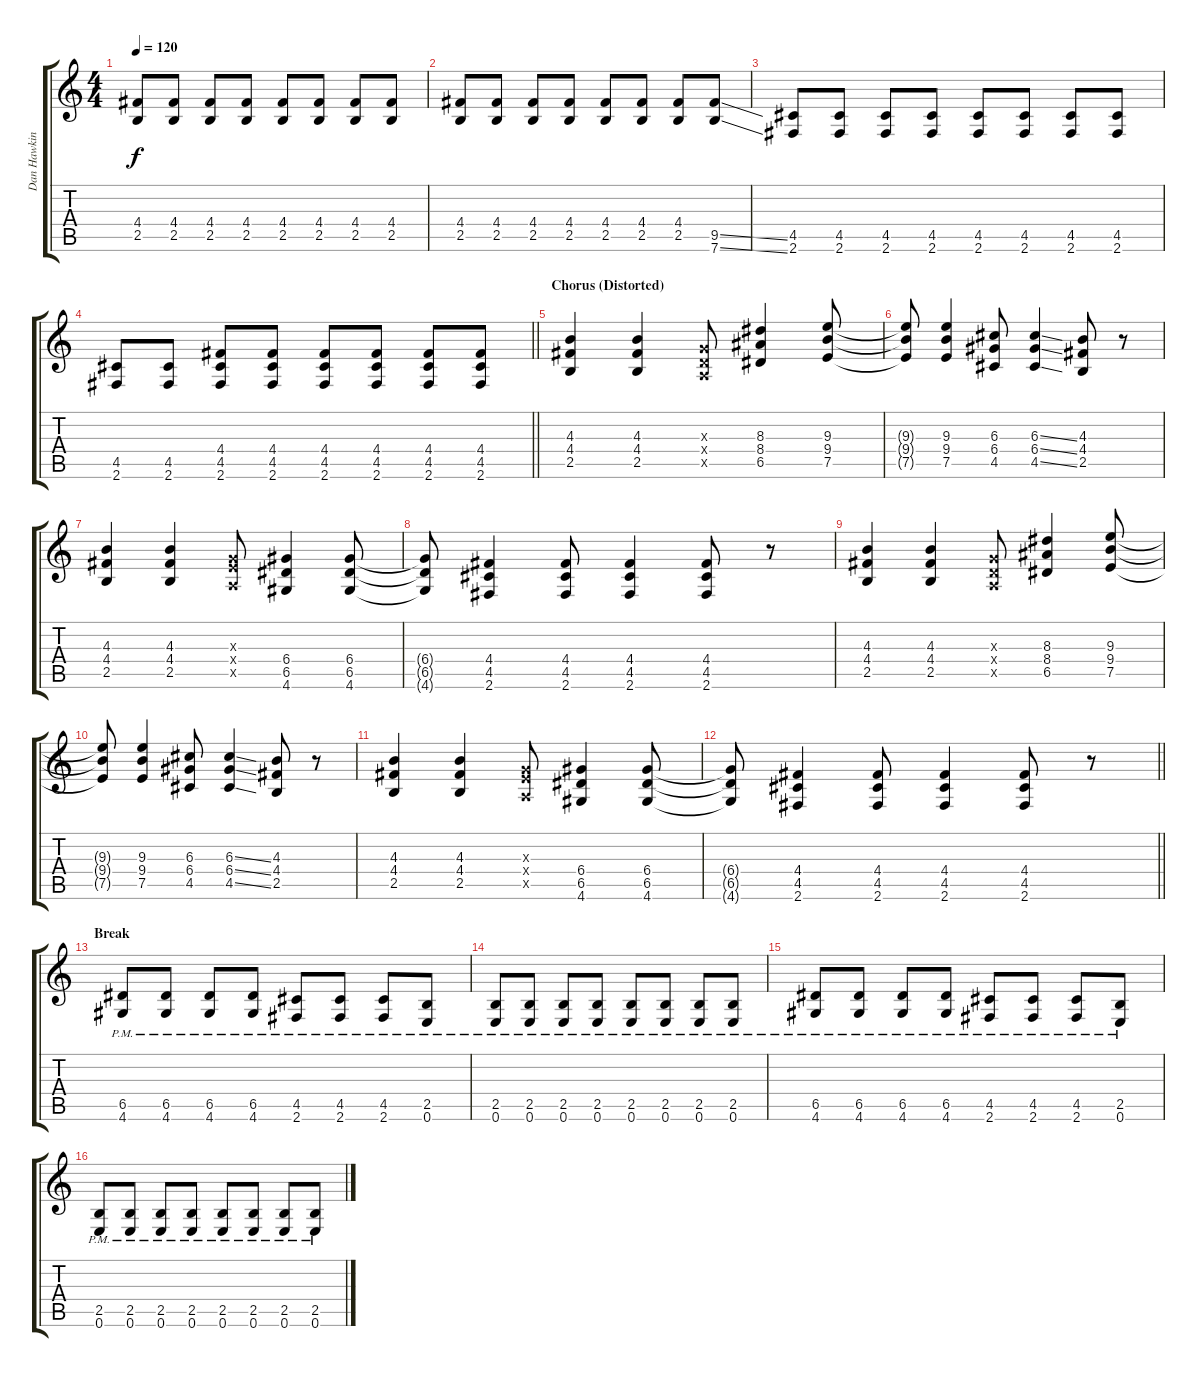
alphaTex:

\track ("Dan Hawkins: Lead Guitar" "Dan Hawkin") {instrument distortionguitar}
\staff {score tabs}
\tuning (E4 B3 G3 D3 A2 E2) {hide}
\ts (4 4)
\tempo 120
\clef g2
\ks c
(4.4 2.5).8{dy f} (4.4 2.5).8 (4.4 2.5).8 (4.4 2.5).8 (4.4 2.5).8 (4.4 2.5).8 (4.4 2.5).8 (4.4 2.5).8 |
(4.4 2.5).8 (4.4 2.5).8 (4.4 2.5).8 (4.4 2.5).8 (4.4 2.5).8 (4.4 2.5).8 (4.4 2.5).8 (9.5{ss} 7.6{ss}).8 |
(4.5 2.6).8 (4.5 2.6).8 (4.5 2.6).8 (4.5 2.6).8 (4.5 2.6).8 (4.5 2.6).8 (4.5 2.6).8 (4.5 2.6).8 |
\barLineRight lightlight
(4.5 2.6).8 (4.5 2.6).8 (4.4 4.5 2.6).8 (4.4 4.5 2.6).8 (4.4 4.5 2.6).8 (4.4 4.5 2.6).8 (4.4 4.5 2.6).8 (4.4 4.5 2.6).8 |
\section ("" "Chorus (Distorted)")
(4.3 4.4 2.5).4 (4.3 4.4 2.5).4 (0.3{x} 0.4{x} 0.5{x}).8 (8.3 8.4 6.5).4 (9.3 9.4 7.5).8 |
(9.3{t} 9.4{t} 7.5{t}).8 (9.3 9.4 7.5).4 (6.3 6.4 4.5).8 (6.3{ss} 6.4{ss} 4.5{ss}).4 (4.3 4.4 2.5).8 r.8 |
(4.3 4.4 2.5).4 (4.3 4.4 2.5).4 (0.3{x} 2.4{x} 0.5{x}).8 (6.4 6.5 4.6).4 (6.4 6.5 4.6).8 |
(6.4{t} 6.5{t} 4.6{t}).8 (4.4 4.5 2.6).4 (4.4 4.5 2.6).8 (4.4 4.5 2.6).4 (4.4 4.5 2.6).8 r.8 |
(4.3 4.4 2.5).4 (4.3 4.4 2.5).4 (0.3{x} 0.4{x} 0.5{x}).8 (8.3 8.4 6.5).4 (9.3 9.4 7.5).8 |
(9.3{t} 9.4{t} 7.5{t}).8 (9.3 9.4 7.5).4 (6.3 6.4 4.5).8 (6.3{ss} 6.4{ss} 4.5{ss}).4 (4.3 4.4 2.5).8 r.8 |
(4.3 4.4 2.5).4 (4.3 4.4 2.5).4 (0.3{x} 2.4{x} 0.5{x}).8 (6.4 6.5 4.6).4 (6.4 6.5 4.6).8 |
\barLineRight lightlight
(6.4{t} 6.5{t} 4.6{t}).8 (4.4 4.5 2.6).4 (4.4 4.5 2.6).8 (4.4 4.5 2.6).4 (4.4 4.5 2.6).8 r.8 |
\section ("" "Break")
(6.5{pm} 4.6{pm}).8 (6.5{pm} 4.6{pm}).8 (6.5{pm} 4.6{pm}).8 (6.5{pm} 4.6{pm}).8 (4.5{pm} 2.6{pm}).8 (4.5{pm} 2.6{pm}).8 (4.5{pm} 2.6{pm}).8 (2.5{pm} 0.6{pm}).8 |
(2.5{pm} 0.6{pm}).8 (2.5{pm} 0.6{pm}).8 (2.5{pm} 0.6{pm}).8 (2.5{pm} 0.6{pm}).8 (2.5{pm} 0.6{pm}).8 (2.5{pm} 0.6{pm}).8 (2.5{pm} 0.6{pm}).8 (2.5{pm} 0.6{pm}).8 |
(6.5{pm} 4.6{pm}).8 (6.5{pm} 4.6{pm}).8 (6.5{pm} 4.6{pm}).8 (6.5{pm} 4.6{pm}).8 (4.5{pm} 2.6{pm}).8 (4.5{pm} 2.6{pm}).8 (4.5{pm} 2.6{pm}).8 (2.5{pm} 0.6{pm}).8 |
(2.5{pm} 0.6{pm}).8 (2.5{pm} 0.6{pm}).8 (2.5{pm} 0.6{pm}).8 (2.5{pm} 0.6{pm}).8 (2.5{pm} 0.6{pm}).8 (2.5{pm} 0.6{pm}).8 (2.5{pm} 0.6{pm}).8 (2.5{pm} 0.6{pm}).8
